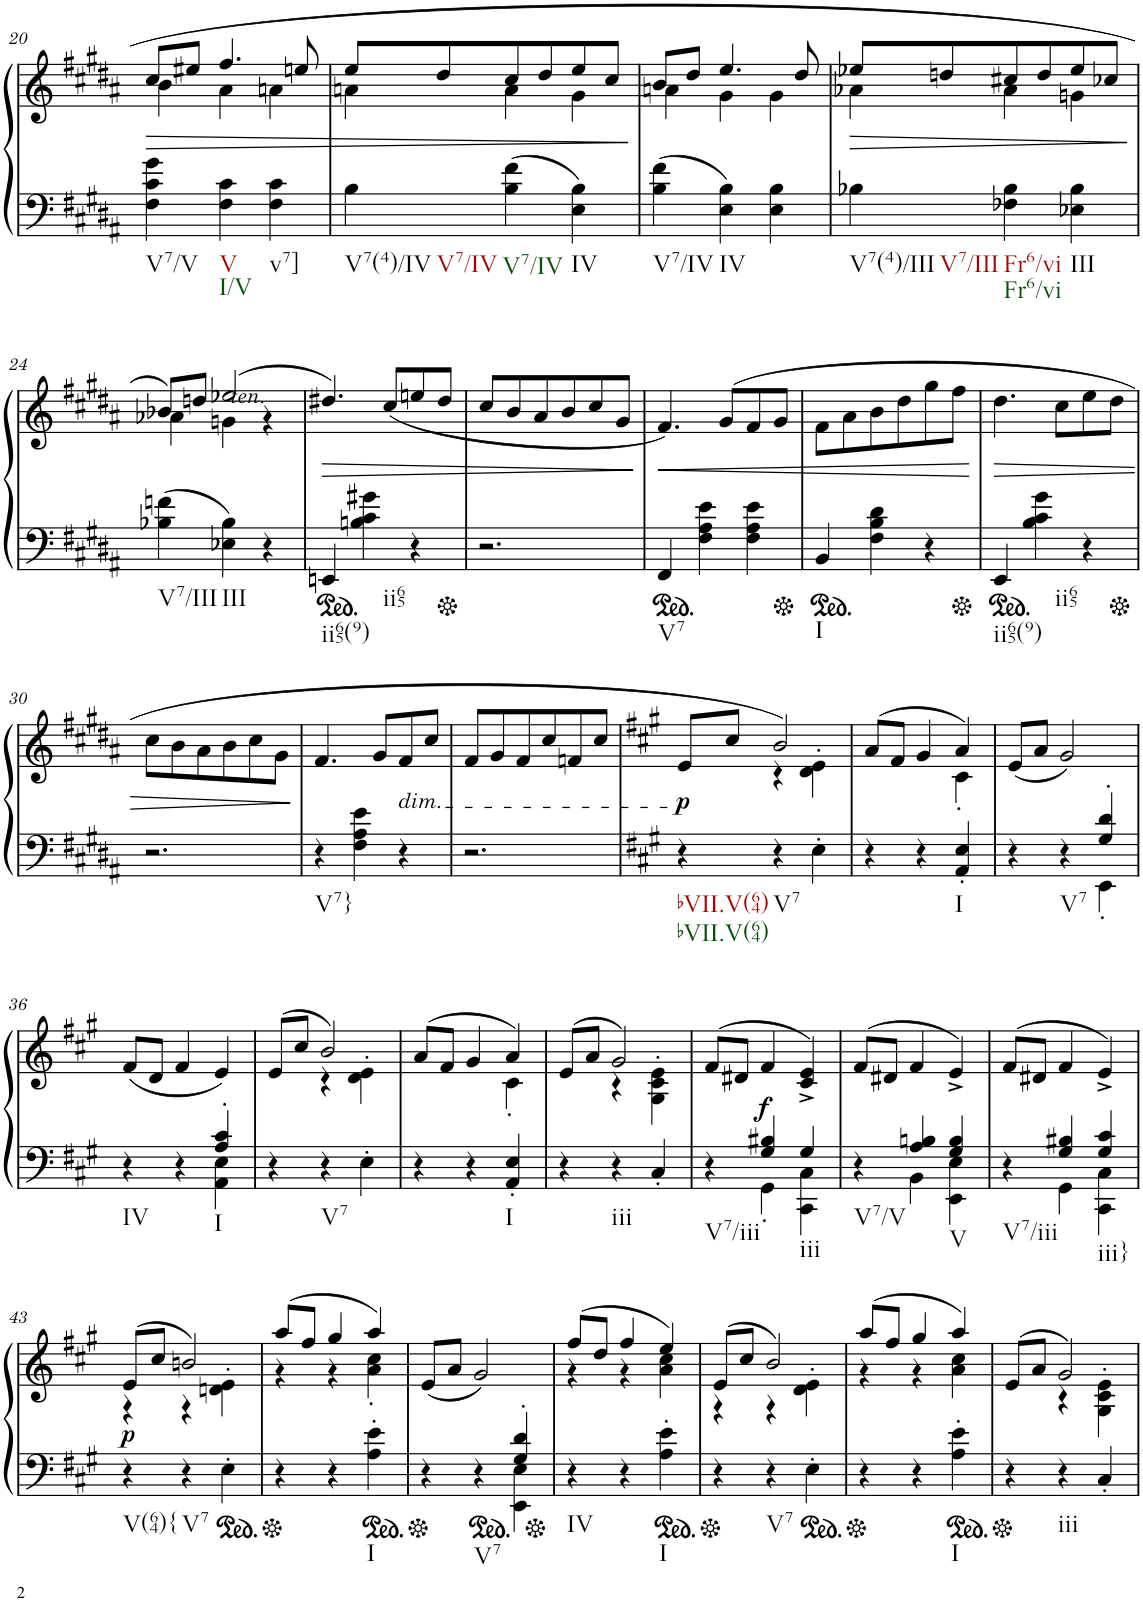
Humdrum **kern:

**kern	**kern	**dynam
*part2	*part1	*part1
*staff2	*staff1	*staff1
*I"Piano	*I"Piano	*
*I'Pno	*I'Pno	*
!!LO:PB:g=z
*clefF4	*clefG2	*
*k[f#c#g#d#a#]	*k[f#c#g#d#a#]	*
*B:	*B:	*
*M3/4	*M3/4	*
=20	=20	=20
!LO:TX:b:t=V7/V	!	!
!	!	!LO:HP:b
*	*^	*
4F#\ 4c#\ 4g#\	8cc#/L	4b\	>
.	8ee#X/J	.	.
!LO:TX:b:t=V	!	!	!
!LO:TX:b:t=I/V	!	!	!
4F#\ 4c#\	4.ff#/	4a#\	.
!LO:TX:b:t=v7]	!	!	!
4F#\ 4c#\	.	4an\	.
.	8een/	.	.
=21	=21	=21	=21
!LO:TX:b:t=V7(4)/IV	!	!	!
!LO:TX:b:t=V7/IV	!	!	!
4B\	8ee/L	4an\	.
.	8dd#/	.	.
!LO:TX:b:t=V7/IV	!	!	!
(4B\ 4f#\	8cc#/	4a\	.
.	8dd#/	.	.
!LO:TX:b:t=IV	!	!	!
4E\ 4B\)	8ee/	4g#\	.
.	8cc#/J	.	.
*	*v	*v	*
.	.	]
=22	=22	=22
*	*^	*
!LO:TX:b:t=V7/IV	!	!	!
(4B\ 4f#\	8b/L	4an\	.
.	8dd#/J	.	.
!LO:TX:b:t=IV	!	!	!
4E\ 4B\)	4.ee/	4g#\	.
4E\ 4B\	.	4g#\	.
.	8dd#/	.	.
=23	=23	=23	=23
!LO:TX:b:t=V7(4)/III	!	!	!
!LO:TX:b:t=V7/III	!	!	!
!	!	!	!LO:HP:b
4B-X\	8ee-X/L	4a-X\	>
.	8ddn/	.	.
!LO:TX:b:t=Fr6/vi	!	!	!
!LO:TX:b:t=Fr6/vi	!	!	!
4F-X\ 4B-\	8cc#X/	4a-\	.
.	8dd/	.	.
!LO:TX:b:t=III	!	!	!
4E-X\ 4B-\	8ee-/	4gn\	.
.	8cc-X/J	.	.
*	*v	*v	*
.	.	]
!!LO:LB:g=z
=24	=24	=24
*	*^	*
!LO:TX:b:t=V7/III	!	!	!
(4B-X\ 4fn\	8b-X/L	4a-X\	.
.	8ddn/J	.	.
!	!LO:TX:b:i:t=ten.	!	!
!LO:TX:b:t=III	!	!	!
4E-X\ 4B-\)	(2ee-X/	4gn\	.
4r	.	4r	.
*	*v	*v	*
=25	=25	=25
*ped	*	*
*	*^	*
!LO:TX:b:t=ii65(9)	!	!	!
!	!	!	!LO:HP:b
*	*v	*v	*
4EEn/	4.dd#X/)	>
!LO:TX:b:t=ii65	!	!
4Bn\ 4c#\ 4g#X\	.	.
.	(8cc#/L	.
4r	8een/	.
.	8dd#/J	.
=26	=26	=26
*Xped	*	*
2.r	8cc#/L	.
.	8b/	.
.	8a#/	.
.	8b/	.
.	8cc#/	.
.	8g#/J	.
.	.	]
=27	=27	=27
*ped	*	*
!LO:TX:b:t=V7	!	!
!	!	!LO:HP:b
4FF#/	4.f#/)	<
4F#\ 4A#\ 4e\	.	.
.	(8g#/L	.
4F#\ 4A#\ 4e\	8f#/	.
.	8g#/J	.
=28	=28	=28
*Xped	*	*
*ped	*	*
!LO:TX:b:t=I	!	!
4BB/	8f#\L	.
.	8a#\	.
4F#\ 4B\ 4d#\	8b\	.
.	8dd#\	.
4r	8gg#\	.
.	8ff#\J	.
.	.	[
=29	=29	=29
*Xped	*	*
*ped	*	*
!LO:TX:b:t=ii65(9)	!	!
!	!	!LO:HP:b
4EE/	4.dd#\	>
!LO:TX:b:t=ii65	!	!
4B\ 4c#\ 4g#\	.	.
.	8cc#\L	.
4r	8ee\	.
.	8dd#\J	.
!!LO:LB:g=z
=30	=30	=30
*Xped	*	*
2.r	8cc#\L	.
.	8b\	.
.	8a#\	.
.	8b\	.
.	8cc#\	.
.	8g#\J	.
.	.	]
=31	=31	=31
!LO:TX:b:t=V7}	!	!
4r	4.f#/	.
4F#\ 4A#\ 4e\	.	.
.	8g#/L	.
!	!LO:TX:b:i:t=dim.	!
4r	8f#/	.
.	8cc#/J	.
=32	=32	=32
2.r	8f#/L	.
.	8g#/	.
.	8f#/	.
.	8cc#/	.
.	8fn/	.
.	8cc#/J	.
=33	=33	=33
*k[f#c#g#]	*k[f#c#g#]	*
*	*^	*
!LO:TX:b:t=bVII.V(64)	!	!	!
!LO:TX:b:t=bVII.V(64)	!	!	!
!	!	!	!LO:DY:b
4r	8e/L	4ryy	p
.	8cc#/J	.	.
!LO:TX:b:t=V7	!	!	!
4r	2b/)	4r	.
4E'\	.	4d\'> 4e\'>	.
=34	=34	=34	=34
4r	(>8a/L	2ryy	.
.	8f#/J	.	.
4r	4g#/	.	.
!LO:TX:b:t=I	!	!	!
4AA/' 4E/'	4a/)	4c#'\	.
*	*v	*v	*
=35	=35	=35
*^	*	*
4r	2ryy	(<8e/L	.
.	.	8a/J	.
!LO:TX:b:t=V7	!	!	!
4r	.	2g#/)	.
4G#/' 4d/'	4EE'\	.	.
!!LO:LB:g=z
=36	=36	=36	=36
!LO:TX:b:t=IV	!	!	!
4r	2ryy	(8f#/L	.
.	.	8d/J	.
4r	.	4f#/	.
!LO:TX:b:t=I	!	!	!
4A/' 4c#/'	4AA\ 4E\	4e/)	.
*v	*v	*	*
=37	=37	=37
*	*^	*
4r	(>8e/L	4ryy	.
.	8cc#/J	.	.
!LO:TX:b:t=V7	!	!	!
4r	2b/)	4r	.
4E'\	.	4d\'> 4e\'>	.
=38	=38	=38	=38
4r	(>8a/L	2ryy	.
.	8f#/J	.	.
4r	4g#/	.	.
!LO:TX:b:t=I	!	!	!
4AA/' 4E/'	4a/)	4c#'\	.
=39	=39	=39	=39
4r	(>8e/L	4ryy	.
.	8a/J	.	.
!LO:TX:b:t=iii	!	!	!
4r	2g#/)	4r	.
4C#'/	.	4G#\'> 4c#\'> 4e\'>	.
=40	=40	=40	=40
*^	*	*	*
!LO:TX:b:t=V7/iii	!	!	!	!
*	*	*v	*v	*
4r	4ryy	(>8f#/L	.
.	.	8d#X/J	.
!	!	!	!LO:DY:b
4G#/ 4B#X/	4GG#'\	4f#/	f
!LO:TX:b:t=iii	!	!	!
4G#/	4CC#\ 4C#\	4c#/^ 4e/^)	.
=41	=41	=41	=41
!LO:TX:b:t=V7/V	!	!	!
4r	4ryy	(>8f#/L	.
.	.	8d#X/J	.
4A/ 4Bn/	4BB\	4f#/	.
!LO:TX:b:t=V	!	!	!
4G#/ 4B/	4EE\ 4E\	4e^/)	.
=42	=42	=42	=42
!LO:TX:b:t=V7/iii	!	!	!
4r	4ryy	(>8f#/L	.
.	.	8d#X/J	.
4G#/ 4B#X/	4GG#\	4f#/	.
!LO:TX:b:t=iii}	!	!	!
4G#/ 4c#/	4CC#\ 4C#\	4e^/)	.
!!LO:LB:g=z
=43	=43	=43	=43
*	*	*^	*
!LO:TX:b:t=V(64){	!	!	!	!
!	!	!	!	!LO:DY:b
*v	*v	*	*	*
4r	(8e/L	4r	p
.	8cc#/J	.	.
!LO:TX:b:t=V7	!	!	!
4r	2bn/)	4r	.
*ped	*	*	*
4E'\	.	4dn\'> 4e\'>	.
=44	=44	=44	=44
*Xped	*	*	*
4r	(8aa/L	4r	.
.	8ff#/J	.	.
4r	4gg#/	4r	.
*ped	*	*	*
!LO:TX:b:t=I	!	!	!
4A\' 4e\'	4aa/)	4a\' 4cc#\'	.
*	*v	*v	*
=45	=45	=45
*Xped	*	*
*^	*	*
4r	2ryy	(8e/L	.
.	.	8a/J	.
*ped	*	*	*
!LO:TX:b:t=V7	!	!	!
4r	.	2g#/)	.
4G#/' 4d/'	4EE\ 4E\	.	.
*v	*v	*	*
=46	=46	=46
*Xped	*	*
*^	*^	*
!LO:TX:b:t=IV	!	!	!	!
*v	*v	*	*	*
4r	(8ff#/L	4r	.
.	8dd/J	.	.
4r	4ff#/	4r	.
*ped	*	*	*
!LO:TX:b:t=I	!	!	!
4A\' 4e\'	4ee/)	4a\ 4cc#\	.
=47	=47	=47	=47
*Xped	*	*	*
4r	(8e/L	4r	.
.	8cc#/J	.	.
!LO:TX:b:t=V7	!	!	!
4r	2b/)	4r	.
*ped	*	*	*
4E'\	.	4d\'> 4e\'>	.
=48	=48	=48	=48
*Xped	*	*	*
4r	(8aa/L	4r	.
.	8ff#/J	.	.
4r	4gg#/	4r	.
*ped	*	*	*
!LO:TX:b:t=I	!	!	!
4A\' 4e\'	4aa/)	4a\ 4cc#\	.
=49	=49	=49	=49
*Xped	*	*	*
4r	(>8e/L	4ryy	.
.	8a/J	.	.
!LO:TX:b:t=iii	!	!	!
4r	2g#/)	4r	.
4C#'/	.	4G#\'> 4c#\'> 4e\'>	.
*	*v	*v	*
=	=	=
*-	*-	*-
